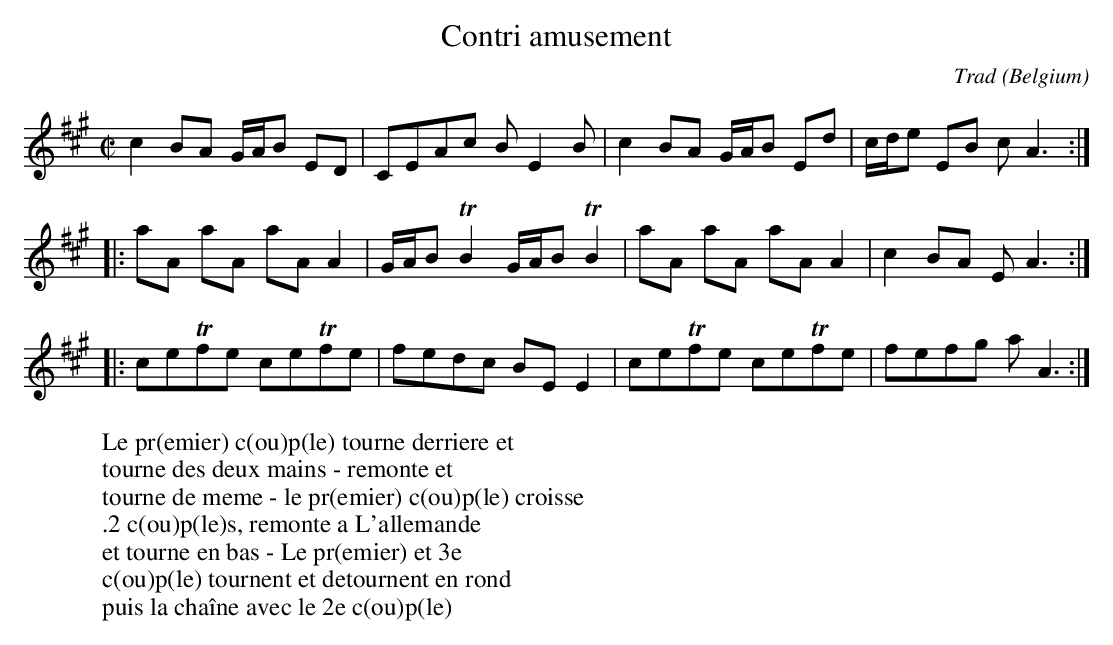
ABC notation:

X:1
T:Contri amusement
C:Trad
O:Belgium
M:C|
L:1/8
K:Amaj
c2BA G/2A/2B ED|CEAc BE2B|c2BA G/2A/2B Ed|c/2d/2e EB cA3:|
|:aA aA aA A2|G/2A/2B !trill!B2 G/2A/2B !trill!B2|aA aA aA A2|c2BA EA3:|
|:ce!trill!fe ce!trill!fe|fedc BE E2|ce!trill!fe ce!trill!fe|fefg a A3:|]
W:Le pr(emier) c(ou)p(le) tourne derriere et
W:tourne des deux mains - remonte et
W:tourne de meme - le pr(emier) c(ou)p(le) croisse
W:.2 c(ou)p(le)s, remonte a L'allemande
W:et tourne en bas - Le pr(emier) et 3e
W:c(ou)p(le) tournent et detournent en rond
W:puis la chaîne avec le 2e c(ou)p(le)
